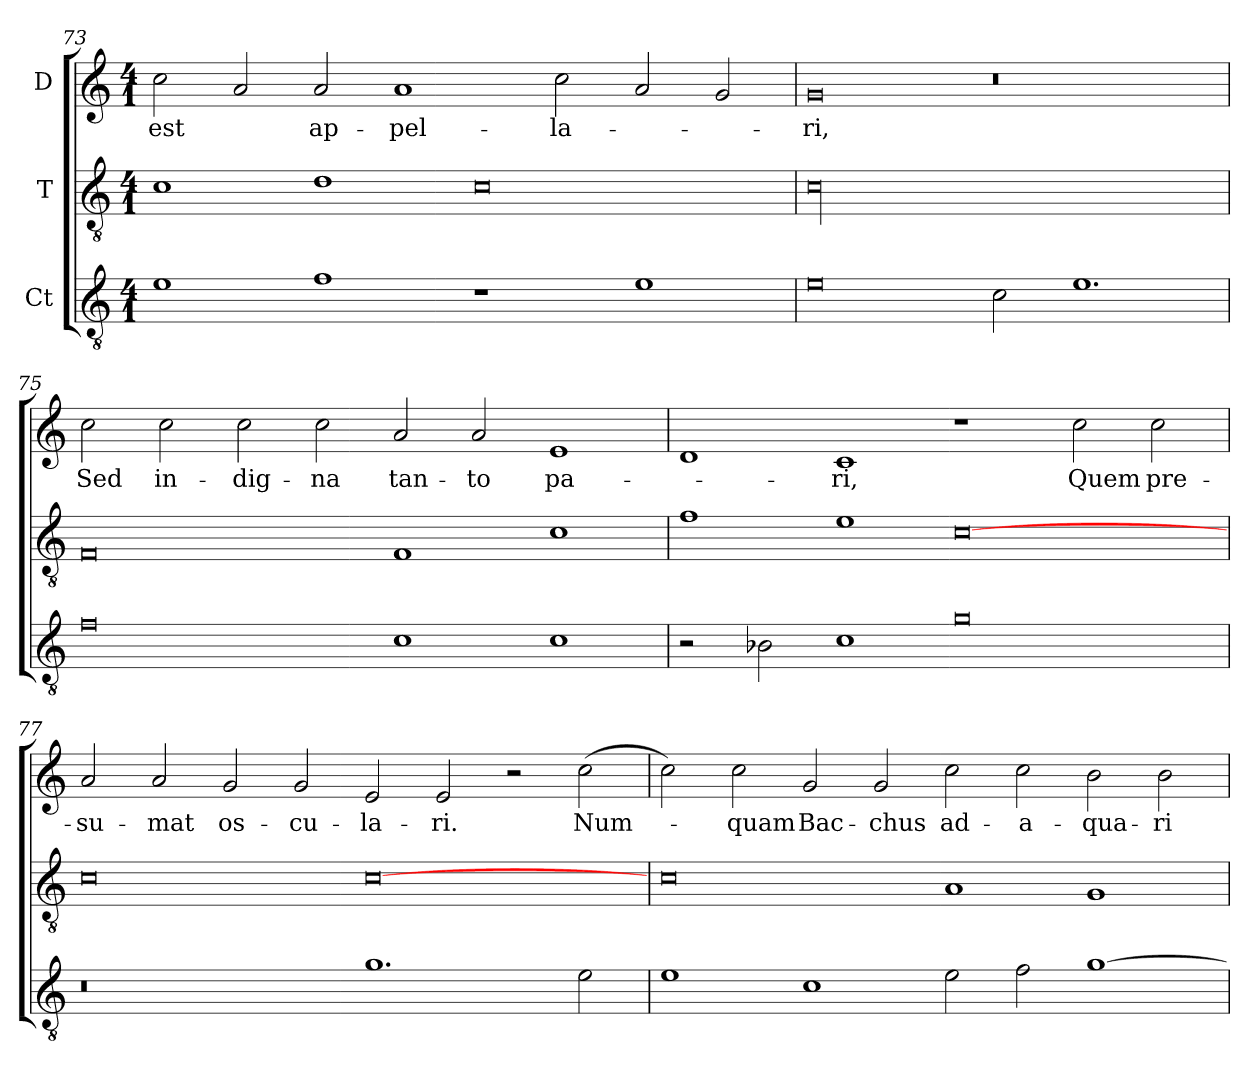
**kern	**kern	**kern	**text
*part3	*part2	*part1	*part1
*staff3	*staff2	*staff1	*staff1
*I"Ct	*I"T	*I"D	*
!!LO:LB:g=z
*clefGv2	*clefGv2	*clefG2	*
*ITrd7c12	*ITrd7c12	*	*
*k[]	*k[]	*k[]	*
*C:	*C:	*C:	*
*M4/1	*M4/1	*M4/1	*
=73	=73	=73	=73
!	!	!	!LO:LY:b:color=#000000
1Ei\	1Ci\	2cci\	-est
.	.	2ai/	.
!	!	!	!LO:LY:b:color=#000000
1Fi\	1Di\	2ai/	ap-
!	!	!	!LO:LY:b:color=#000000
.	.	1ai/	-pel-
1r	0Ci\	.	.
!	!	!	!LO:LY:b:color=#000000
.	.	2cci\	-la-
1Ei\	.	2ai/	.
.	.	2gi/	.
=74	=74	=74	=74
!	!	!	!LO:LY:b:color=#000000
0Ei\	00Ci\	0gi/	-ri,
2Ci\	.	0r	.
1.Ei\	.	.	.
=75	=75	=75	=75
!	!	!	!LO:LY:b:color=#000000
0Fi\	0FFi/	2cci\	Sed
!	!	!	!LO:LY:b:color=#000000
.	.	2cci\	in-
!	!	!	!LO:LY:b:color=#000000
.	.	2cci\	-dig-
!	!	!	!LO:LY:b:color=#000000
.	.	2cci\	-na
!	!	!	!LO:LY:b:color=#000000
1Ci\	1FFi/	2ai/	tan-
!	!	!	!LO:LY:b:color=#000000
.	.	2ai/	-to
!	!	!	!LO:LY:b:color=#000000
1Ci\	1Ci\	1ei/	pa-
=76	=76	=76	=76
2r	1Fi\	1di/	.
2BB-Xi\	.	.	.
!	!	!	!LO:LY:b:color=#000000
1Ci\	1Ei\	1ci/	-ri,
0Gi\	[0Ci\	1r	.
!	!	!	!LO:LY:b:color=#000000
.	.	2cci\	Quem
!	!	!	!LO:LY:b:color=#000000
.	.	2cci\	pre-
!!LO:LB:g=z
=77	=77	=77	=77
!	!	!	!LO:LY:b:color=#000000
0r	0Ci\	2ai/	-su-
!	!	!	!LO:LY:b:color=#000000
.	.	2ai/	-mat
!	!	!	!LO:LY:b:color=#000000
.	.	2gi/	os-
!	!	!	!LO:LY:b:color=#000000
.	.	2gi/	-cu-
!	!	!	!LO:LY:b:color=#000000
1.Gi\	[0Ci\	2ei/	-la-
!	!	!	!LO:LY:b:color=#000000
.	.	2ei/	-ri.
.	.	2r	.
!	!	!	!LO:LY:b:color=#000000
2Ei\	.	(2cci\	Num-
=78	=78	=78	=78
1Ei\	0Ci\	2cci\)	.
!	!	!	!LO:LY:b:color=#000000
.	.	2cci\	-quam
!	!	!	!LO:LY:b:color=#000000
1Ci\	.	2gi/	Bac-
!	!	!	!LO:LY:b:color=#000000
.	.	2gi/	-chus
!	!	!	!LO:LY:b:color=#000000
2Ei\	1AAi/	2cci\	ad-
!	!	!	!LO:LY:b:color=#000000
2Fi\	.	2cci\	-a-
!	!	!	!LO:LY:b:color=#000000
[1Gi\	1GGi/	2bi\	-qua-
!	!	!	!LO:LY:b:color=#000000
.	.	2bi\	-ri
=	=	=	=
*-	*-	*-	*-
